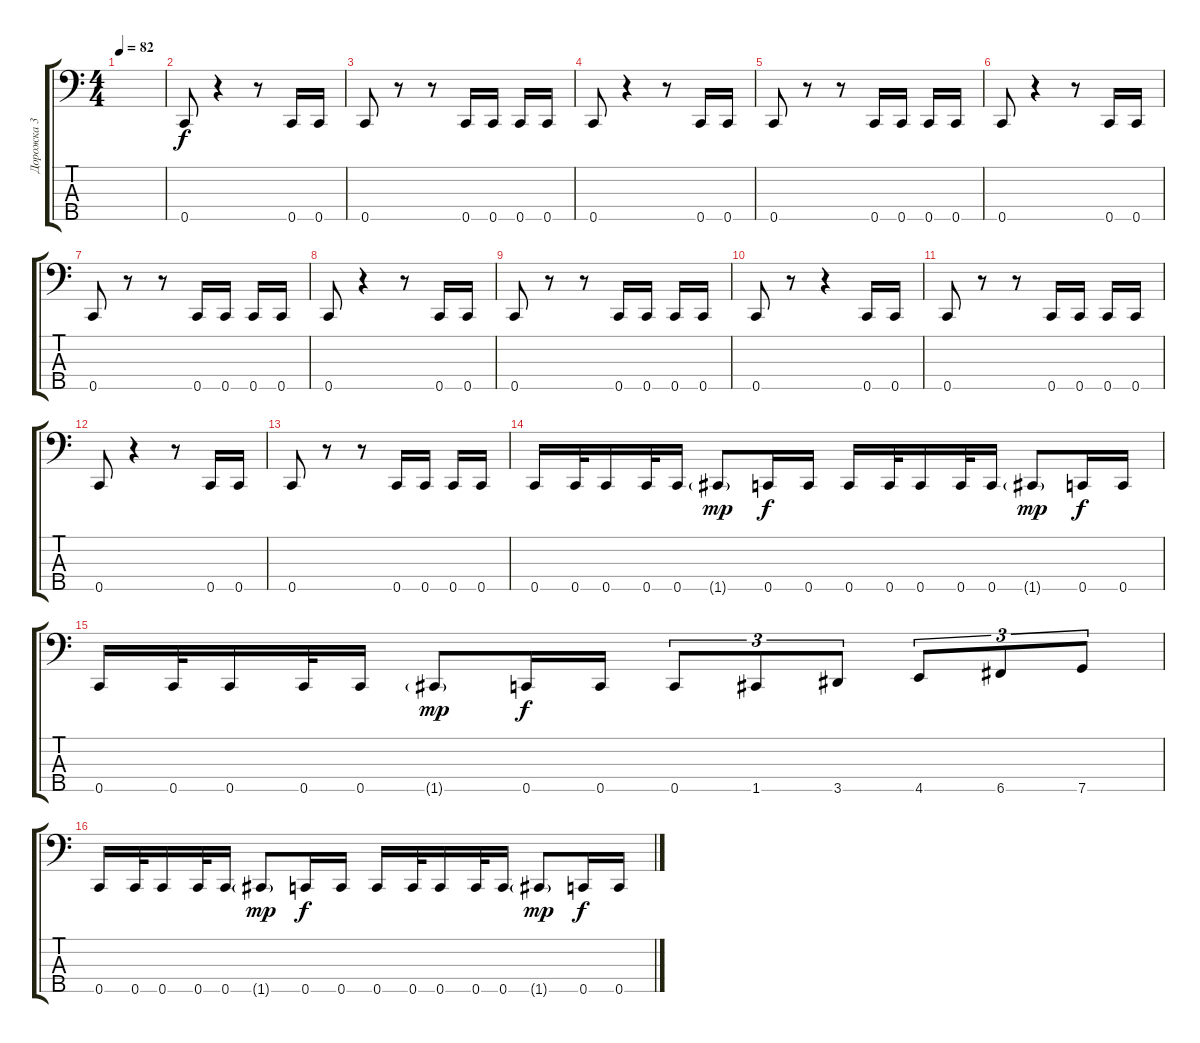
\track ("Дорожка 3" "Дорожка 3") {instrument electricbasspick}
\staff {score tabs}
\tuning (Ab2 Eb2 Bb1 F1 C1) {hide}
\ts (4 4)
\tempo 82
\clef f4
\ks c
|
0.5.8 r.4 r.8 0.5.16 0.5.16 |
0.5.8 r.8 r.8 0.5.16 0.5.16 0.5.16 0.5.16 |
0.5.8 r.4 r.8 0.5.16 0.5.16 |
0.5.8 r.8 r.8 0.5.16 0.5.16 0.5.16 0.5.16 |
0.5.8 r.4 r.8 0.5.16 0.5.16 |
0.5.8 r.8 r.8 0.5.16 0.5.16 0.5.16 0.5.16 |
0.5.8 r.4 r.8 0.5.16 0.5.16 |
0.5.8 r.8 r.8 0.5.16 0.5.16 0.5.16 0.5.16 |
0.5.8 r.8 r.4 0.5.16 0.5.16 |
0.5.8 r.8 r.8 0.5.16 0.5.16 0.5.16 0.5.16 |
0.5.8 r.4 r.8 0.5.16 0.5.16 |
0.5.8 r.8 r.8 0.5.16 0.5.16 0.5.16 0.5.16 |
0.5.16 0.5.32 0.5.16 0.5.32 0.5.16 1.5{g}.8{dy mp} 0.5.16{dy f} 0.5.16 0.5.16 0.5.32 0.5.16 0.5.32 0.5.16 1.5{g}.8{dy mp} 0.5.16{dy f} 0.5.16 |
0.5.16 0.5.32 0.5.16 0.5.32 0.5.16 1.5{g}.8{dy mp} 0.5.16{dy f} 0.5.16 0.5.8{tu (3 2)} 1.5.8{tu (3 2)} 3.5.8{tu (3 2)} 4.5.8{tu (3 2)} 6.5.8{tu (3 2)} 7.5.8{tu (3 2)} |
0.5.16 0.5.32 0.5.16 0.5.32 0.5.16 1.5{g}.8{dy mp} 0.5.16{dy f} 0.5.16 0.5.16 0.5.32 0.5.16 0.5.32 0.5.16 1.5{g}.8{dy mp} 0.5.16{dy f} 0.5.16
